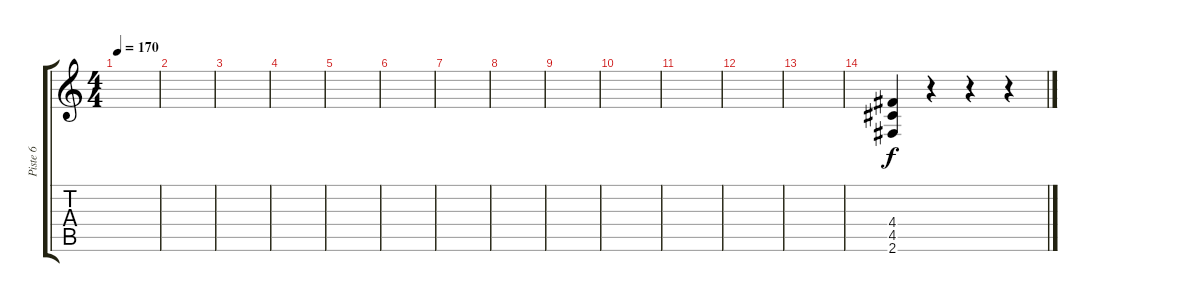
\track ("Piste 6" "Piste 6") {instrument distortionguitar}
\staff {score tabs}
\tuning (E4 B3 G3 D3 A2 E2) {hide}
\ts (4 4)
\tempo 170
\clef g2
\ks c
|
|
|
|
|
|
|
|
|
|
|
|
|
(4.4 4.5 2.6).4 r.4 r.4 r.4
